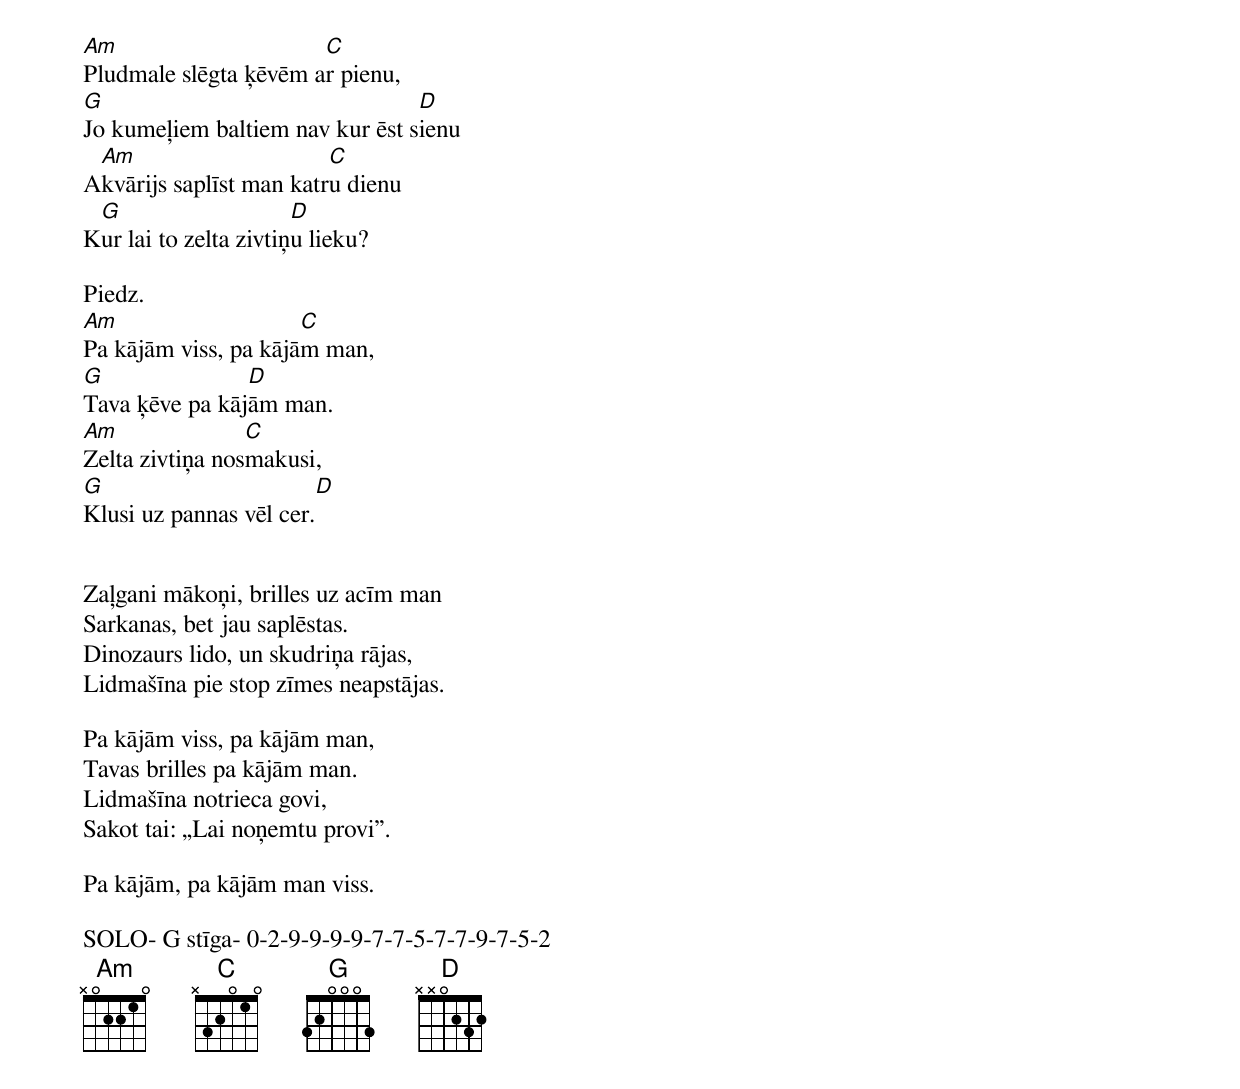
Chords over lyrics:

Am                     C
Pludmale slēgta ķēvēm ar pienu,
G                                D
Jo kumeļiem baltiem nav kur ēst sienu
 Am                      C
Akvārijs saplīst man katru dienu
 G                     D
Kur lai to zelta zivtiņu lieku?

Piedz.
Am                    C
Pa kājām viss, pa kājām man,
G               D
Tava ķēve pa kājām man.
Am               C
Zelta zivtiņa nosmakusi,
G                        D
Klusi uz pannas vēl cer.


Zaļgani mākoņi, brilles uz acīm man
Sarkanas, bet jau saplēstas.
Dinozaurs lido, un skudriņa rājas,
Lidmašīna pie stop zīmes neapstājas.

Pa kājām viss, pa kājām man,
Tavas brilles pa kājām man.
Lidmašīna notrieca govi,
Sakot tai: „Lai noņemtu provi”.

Pa kājām, pa kājām man viss.

SOLO- G stīga- 0-2-9-9-9-9-7-7-5-7-7-9-7-5-2
